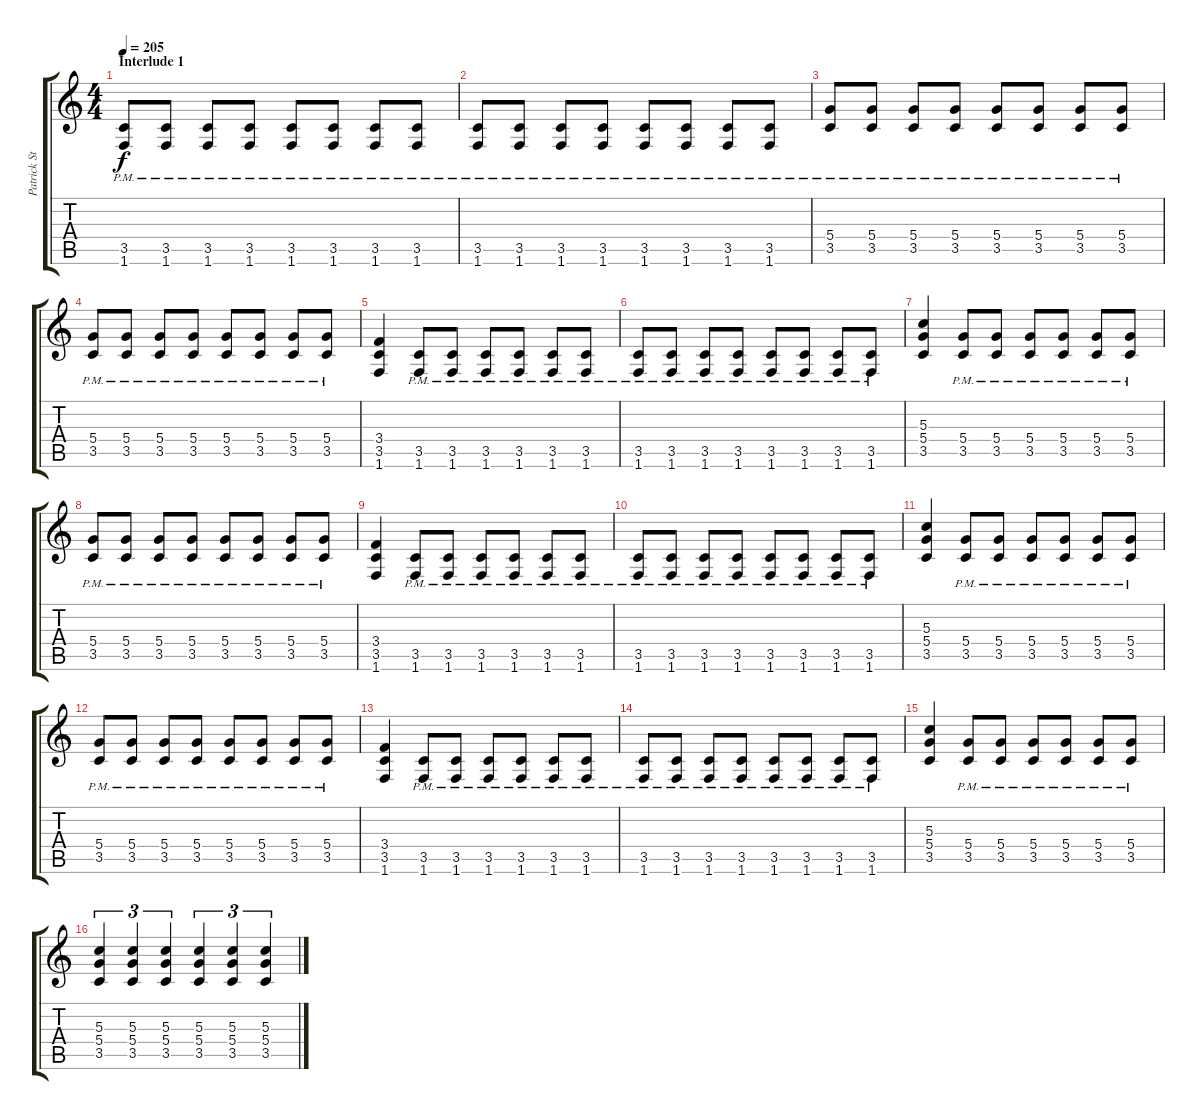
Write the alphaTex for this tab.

\track ("Patrick Stump (Rythmn Guitar)" "Patrick St") {instrument overdrivenguitar}
\staff {score tabs}
\tuning (E4 B3 G3 D3 A2 E2) {hide}
\ts (4 4)
\section ("" "Interlude 1")
\tempo 205
\clef g2
\ks c
(3.5 1.6{pm}).8{dy f} (3.5 1.6{pm}).8 (3.5 1.6{pm}).8 (3.5 1.6{pm}).8 (3.5 1.6{pm}).8 (3.5 1.6{pm}).8 (3.5 1.6{pm}).8 (3.5 1.6{pm}).8 |
(3.5 1.6{pm}).8 (3.5 1.6{pm}).8 (3.5 1.6{pm}).8 (3.5 1.6{pm}).8 (3.5 1.6{pm}).8 (3.5 1.6{pm}).8 (3.5 1.6{pm}).8 (3.5 1.6{pm}).8 |
(5.4 3.5{pm}).8 (5.4 3.5{pm}).8 (5.4 3.5{pm}).8 (5.4 3.5{pm}).8 (5.4 3.5{pm}).8 (5.4 3.5{pm}).8 (5.4 3.5{pm}).8 (5.4 3.5{pm}).8 |
(5.4 3.5{pm}).8 (5.4 3.5{pm}).8 (5.4 3.5{pm}).8 (5.4 3.5{pm}).8 (5.4 3.5{pm}).8 (5.4 3.5{pm}).8 (5.4 3.5{pm}).8 (5.4 3.5{pm}).8 |
(3.4 3.5 1.6).4 (3.5 1.6{pm}).8 (3.5 1.6{pm}).8 (3.5 1.6{pm}).8 (3.5 1.6{pm}).8 (3.5 1.6{pm}).8 (3.5 1.6{pm}).8 |
(3.5 1.6{pm}).8 (3.5 1.6{pm}).8 (3.5 1.6{pm}).8 (3.5 1.6{pm}).8 (3.5 1.6{pm}).8 (3.5 1.6{pm}).8 (3.5 1.6{pm}).8 (3.5 1.6{pm}).8 |
(5.3 5.4 3.5).4 (5.4 3.5{pm}).8 (5.4 3.5{pm}).8 (5.4 3.5{pm}).8 (5.4 3.5{pm}).8 (5.4 3.5{pm}).8 (5.4 3.5{pm}).8 |
(5.4 3.5{pm}).8 (5.4 3.5{pm}).8 (5.4 3.5{pm}).8 (5.4 3.5{pm}).8 (5.4 3.5{pm}).8 (5.4 3.5{pm}).8 (5.4 3.5{pm}).8 (5.4 3.5{pm}).8 |
(3.4 3.5 1.6).4 (3.5 1.6{pm}).8 (3.5 1.6{pm}).8 (3.5 1.6{pm}).8 (3.5 1.6{pm}).8 (3.5 1.6{pm}).8 (3.5 1.6{pm}).8 |
(3.5 1.6{pm}).8 (3.5 1.6{pm}).8 (3.5 1.6{pm}).8 (3.5 1.6{pm}).8 (3.5 1.6{pm}).8 (3.5 1.6{pm}).8 (3.5 1.6{pm}).8 (3.5 1.6{pm}).8 |
(5.3 5.4 3.5).4 (5.4 3.5{pm}).8 (5.4 3.5{pm}).8 (5.4 3.5{pm}).8 (5.4 3.5{pm}).8 (5.4 3.5{pm}).8 (5.4 3.5{pm}).8 |
(5.4 3.5{pm}).8 (5.4 3.5{pm}).8 (5.4 3.5{pm}).8 (5.4 3.5{pm}).8 (5.4 3.5{pm}).8 (5.4 3.5{pm}).8 (5.4 3.5{pm}).8 (5.4 3.5{pm}).8 |
(3.4 3.5 1.6).4 (3.5 1.6{pm}).8 (3.5 1.6{pm}).8 (3.5 1.6{pm}).8 (3.5 1.6{pm}).8 (3.5 1.6{pm}).8 (3.5 1.6{pm}).8 |
(3.5 1.6{pm}).8 (3.5 1.6{pm}).8 (3.5 1.6{pm}).8 (3.5 1.6{pm}).8 (3.5 1.6{pm}).8 (3.5 1.6{pm}).8 (3.5 1.6{pm}).8 (3.5 1.6{pm}).8 |
(5.3 5.4 3.5).4 (5.4 3.5{pm}).8 (5.4 3.5{pm}).8 (5.4 3.5{pm}).8 (5.4 3.5{pm}).8 (5.4 3.5{pm}).8 (5.4 3.5{pm}).8 |
(5.3 5.4 3.5).4{tu (3 2)} (5.3 5.4 3.5).4{tu (3 2)} (5.3 5.4 3.5).4{tu (3 2)} (5.3 5.4 3.5).4{tu (3 2)} (5.3 5.4 3.5).4{tu (3 2)} (5.3 5.4 3.5).4{tu (3 2)}
